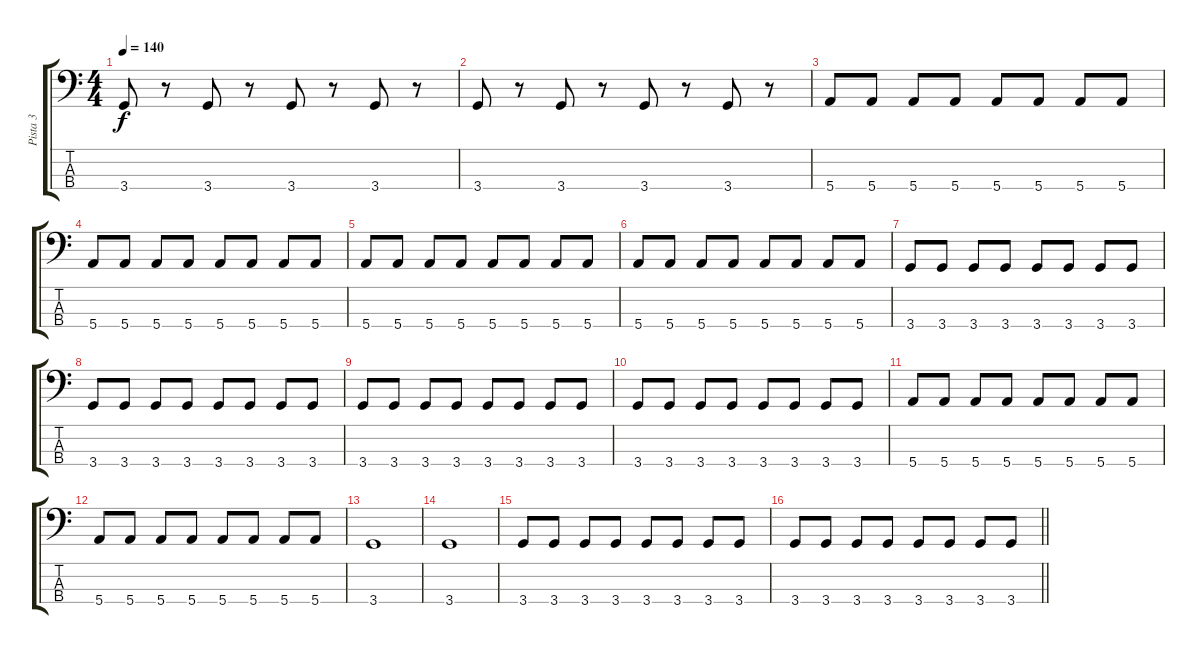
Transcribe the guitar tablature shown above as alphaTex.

\track ("Pista 3" "Pista 3") {instrument electricbassfinger}
\staff {score tabs}
\tuning (G2 D2 A1 E1) {hide}
\ts (4 4)
\tempo 140
\clef f4
\ks c
3.4.8{dy f} r.8 3.4.8 r.8 3.4.8 r.8 3.4.8 r.8 |
3.4.8 r.8 3.4.8 r.8 3.4.8 r.8 3.4.8 r.8 |
5.4.8 5.4.8 5.4.8 5.4.8 5.4.8 5.4.8 5.4.8 5.4.8 |
5.4.8 5.4.8 5.4.8 5.4.8 5.4.8 5.4.8 5.4.8 5.4.8 |
5.4.8 5.4.8 5.4.8 5.4.8 5.4.8 5.4.8 5.4.8 5.4.8 |
5.4.8 5.4.8 5.4.8 5.4.8 5.4.8 5.4.8 5.4.8 5.4.8 |
3.4.8 3.4.8 3.4.8 3.4.8 3.4.8 3.4.8 3.4.8 3.4.8 |
3.4.8 3.4.8 3.4.8 3.4.8 3.4.8 3.4.8 3.4.8 3.4.8 |
3.4.8 3.4.8 3.4.8 3.4.8 3.4.8 3.4.8 3.4.8 3.4.8 |
3.4.8 3.4.8 3.4.8 3.4.8 3.4.8 3.4.8 3.4.8 3.4.8 |
5.4.8 5.4.8 5.4.8 5.4.8 5.4.8 5.4.8 5.4.8 5.4.8 |
5.4.8 5.4.8 5.4.8 5.4.8 5.4.8 5.4.8 5.4.8 5.4.8 |
3.4.1 |
3.4.1 |
3.4.8 3.4.8 3.4.8 3.4.8 3.4.8 3.4.8 3.4.8 3.4.8 |
\barLineRight lightlight
3.4.8 3.4.8 3.4.8 3.4.8 3.4.8 3.4.8 3.4.8 3.4.8
